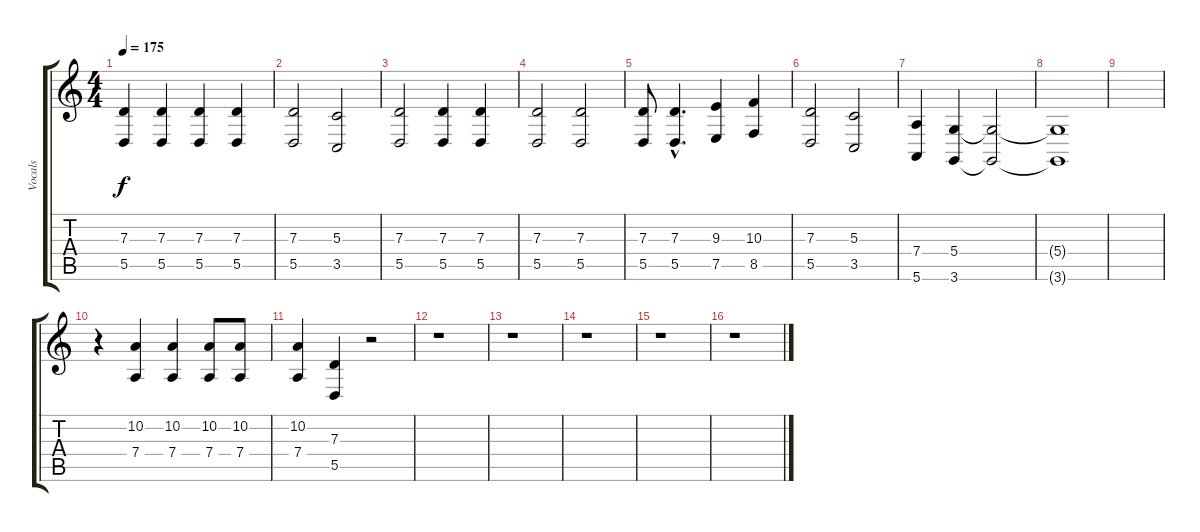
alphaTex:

\track ("Vocals" "Vocals") {instrument flute}
\staff {score tabs}
\tuning (E4 B3 G3 D3 A2 E2) {hide}
\ts (4 4)
\tempo 175
\clef g2
\ks c
(7.3 5.5).4{dy f} (7.3 5.5).4 (7.3 5.5).4 (7.3 5.5).4 |
(7.3 5.5).2 (5.3 3.5).2 |
(7.3 5.5).2 (7.3 5.5).4 (7.3 5.5).4 |
(7.3 5.5).2 (7.3 5.5).2 |
(7.3 5.5).8 (7.3{hac} 5.5{hac}).4{d} (9.3 7.5).4 (10.3 8.5).4 |
(7.3 5.5).2 (5.3 3.5).2 |
(7.4 5.6).4 (5.4 3.6).4 (5.4{t} 3.6{t}).2 |
(5.4{t} 3.6{t}).1 |
|
r.4 (10.2 7.4).4 (10.2 7.4).4 (10.2 7.4).8 (10.2 7.4).8 |
(10.2 7.4).4 (7.3 5.5).4 r.2 |
r.1 |
r.1 |
r.1 |
r.1 |
r.1
